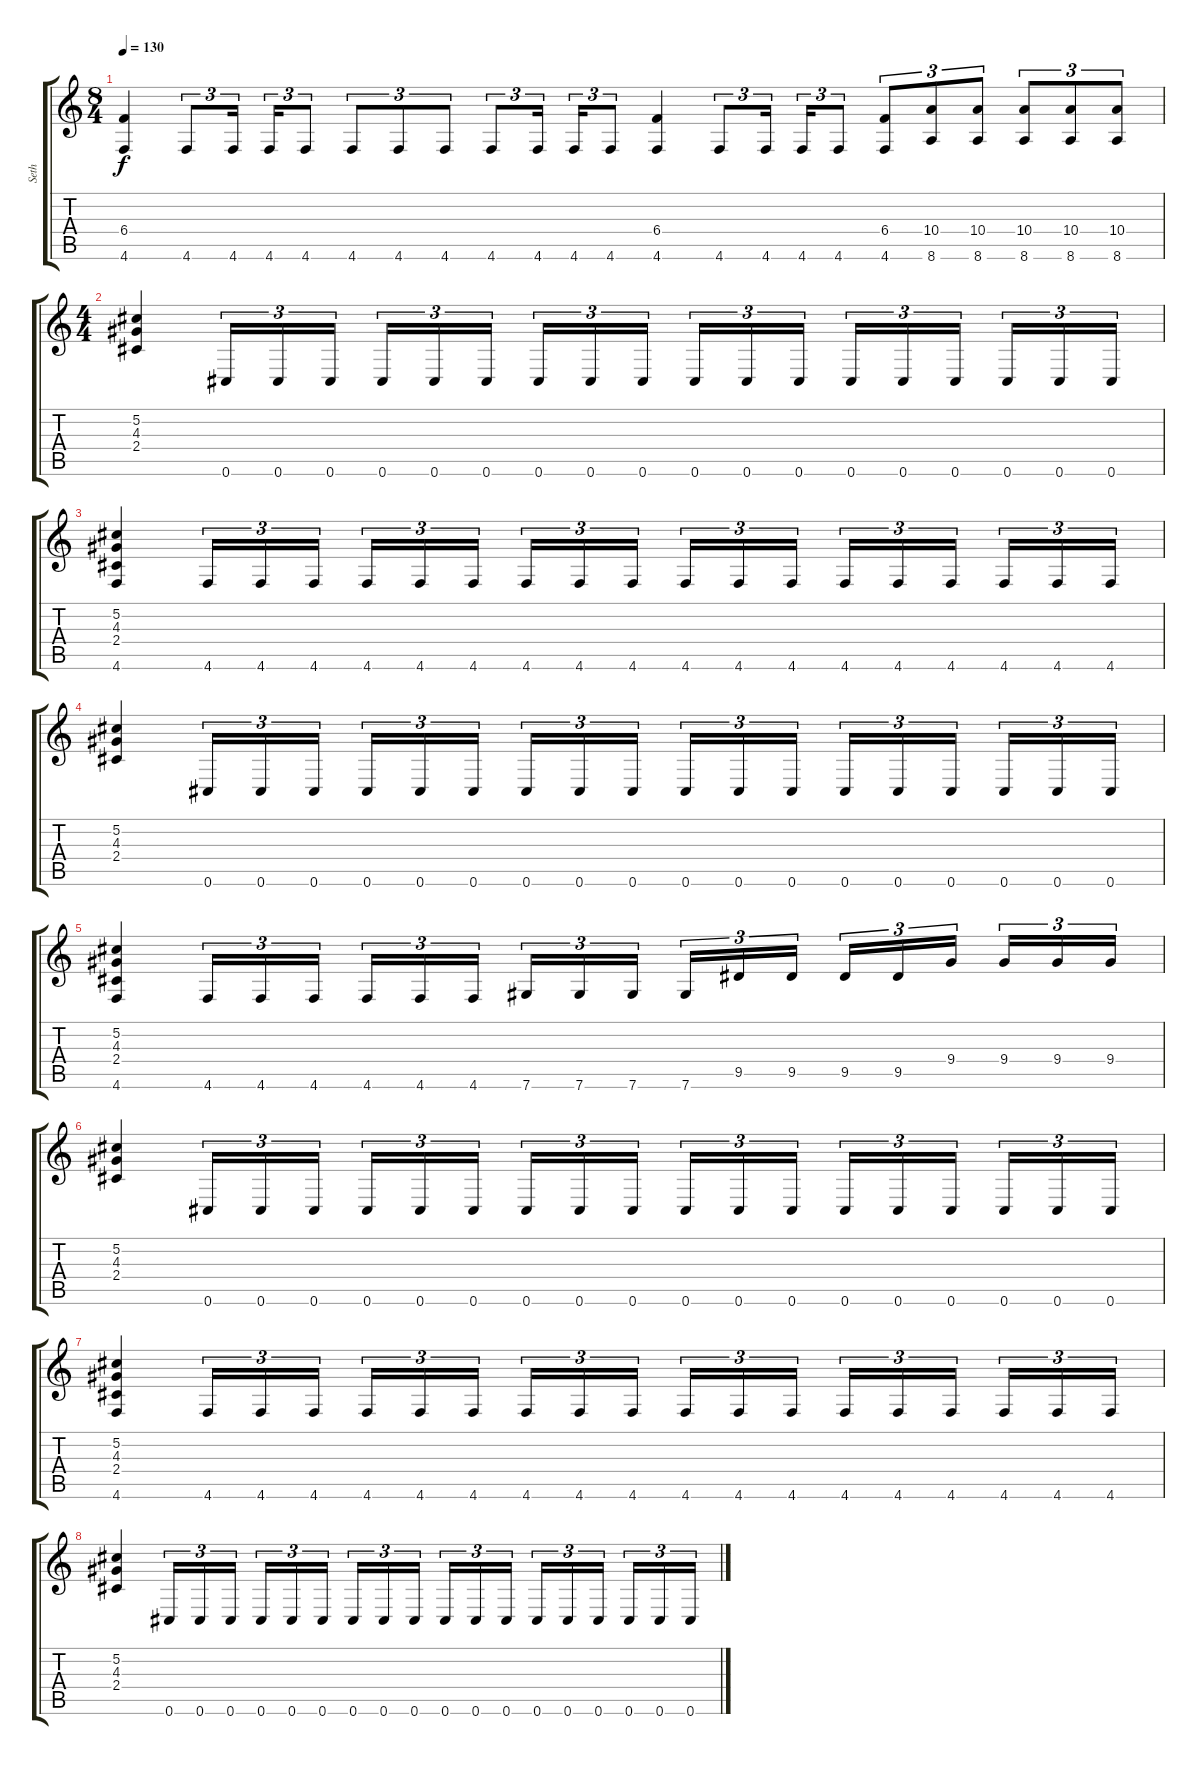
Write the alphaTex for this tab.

\track ("Seth" "Seth") {instrument distortionguitar}
\staff {score tabs}
\tuning (Db4 Ab3 E3 B2 Gb2 Db2) {hide}
\ts (8 4)
\tempo 130
\clef g2
\ks c
(6.4 4.6).4{dy f} 4.6.8{tu (3 2)} 4.6.16{tu (3 2) beam splitsecondary} 4.6.16{tu (3 2)} 4.6.8{tu (3 2)} 4.6.8{tu (3 2)} 4.6.8{tu (3 2)} 4.6.8{tu (3 2)} 4.6.8{tu (3 2)} 4.6.16{tu (3 2) beam splitsecondary} 4.6.16{tu (3 2)} 4.6.8{tu (3 2)} (6.4 4.6).4 4.6.8{tu (3 2)} 4.6.16{tu (3 2) beam splitsecondary} 4.6.16{tu (3 2)} 4.6.8{tu (3 2)} (6.4 4.6).8{tu (3 2)} (10.4 8.6).8{tu (3 2)} (10.4 8.6).8{tu (3 2)} (10.4 8.6).8{tu (3 2)} (10.4 8.6).8{tu (3 2)} (10.4 8.6).8{tu (3 2)} |
\ts (4 4)
(5.2 4.3 2.4).4 0.6.16{tu (3 2)} 0.6.16{tu (3 2)} 0.6.16{tu (3 2) beam splitsecondary} 0.6.16{tu (3 2)} 0.6.16{tu (3 2)} 0.6.16{tu (3 2)} 0.6.16{tu (3 2)} 0.6.16{tu (3 2)} 0.6.16{tu (3 2) beam splitsecondary} 0.6.16{tu (3 2)} 0.6.16{tu (3 2)} 0.6.16{tu (3 2)} 0.6.16{tu (3 2)} 0.6.16{tu (3 2)} 0.6.16{tu (3 2) beam splitsecondary} 0.6.16{tu (3 2)} 0.6.16{tu (3 2)} 0.6.16{tu (3 2)} |
(5.2 4.3 2.4 4.6).4 4.6.16{tu (3 2)} 4.6.16{tu (3 2)} 4.6.16{tu (3 2) beam splitsecondary} 4.6.16{tu (3 2)} 4.6.16{tu (3 2)} 4.6.16{tu (3 2)} 4.6.16{tu (3 2)} 4.6.16{tu (3 2)} 4.6.16{tu (3 2) beam splitsecondary} 4.6.16{tu (3 2)} 4.6.16{tu (3 2)} 4.6.16{tu (3 2)} 4.6.16{tu (3 2)} 4.6.16{tu (3 2)} 4.6.16{tu (3 2) beam splitsecondary} 4.6.16{tu (3 2)} 4.6.16{tu (3 2)} 4.6.16{tu (3 2)} |
(5.2 4.3 2.4).4 0.6.16{tu (3 2)} 0.6.16{tu (3 2)} 0.6.16{tu (3 2) beam splitsecondary} 0.6.16{tu (3 2)} 0.6.16{tu (3 2)} 0.6.16{tu (3 2)} 0.6.16{tu (3 2)} 0.6.16{tu (3 2)} 0.6.16{tu (3 2) beam splitsecondary} 0.6.16{tu (3 2)} 0.6.16{tu (3 2)} 0.6.16{tu (3 2)} 0.6.16{tu (3 2)} 0.6.16{tu (3 2)} 0.6.16{tu (3 2) beam splitsecondary} 0.6.16{tu (3 2)} 0.6.16{tu (3 2)} 0.6.16{tu (3 2)} |
(5.2 4.3 2.4 4.6).4 4.6.16{tu (3 2)} 4.6.16{tu (3 2)} 4.6.16{tu (3 2) beam splitsecondary} 4.6.16{tu (3 2)} 4.6.16{tu (3 2)} 4.6.16{tu (3 2)} 7.6.16{tu (3 2)} 7.6.16{tu (3 2)} 7.6.16{tu (3 2) beam splitsecondary} 7.6.16{tu (3 2)} 9.5.16{tu (3 2)} 9.5.16{tu (3 2)} 9.5.16{tu (3 2)} 9.5.16{tu (3 2)} 9.4.16{tu (3 2) beam splitsecondary} 9.4.16{tu (3 2)} 9.4.16{tu (3 2)} 9.4.16{tu (3 2)} |
(5.2 4.3 2.4).4 0.6.16{tu (3 2)} 0.6.16{tu (3 2)} 0.6.16{tu (3 2) beam splitsecondary} 0.6.16{tu (3 2)} 0.6.16{tu (3 2)} 0.6.16{tu (3 2)} 0.6.16{tu (3 2)} 0.6.16{tu (3 2)} 0.6.16{tu (3 2) beam splitsecondary} 0.6.16{tu (3 2)} 0.6.16{tu (3 2)} 0.6.16{tu (3 2)} 0.6.16{tu (3 2)} 0.6.16{tu (3 2)} 0.6.16{tu (3 2) beam splitsecondary} 0.6.16{tu (3 2)} 0.6.16{tu (3 2)} 0.6.16{tu (3 2)} |
(5.2 4.3 2.4 4.6).4 4.6.16{tu (3 2)} 4.6.16{tu (3 2)} 4.6.16{tu (3 2) beam splitsecondary} 4.6.16{tu (3 2)} 4.6.16{tu (3 2)} 4.6.16{tu (3 2)} 4.6.16{tu (3 2)} 4.6.16{tu (3 2)} 4.6.16{tu (3 2) beam splitsecondary} 4.6.16{tu (3 2)} 4.6.16{tu (3 2)} 4.6.16{tu (3 2)} 4.6.16{tu (3 2)} 4.6.16{tu (3 2)} 4.6.16{tu (3 2) beam splitsecondary} 4.6.16{tu (3 2)} 4.6.16{tu (3 2)} 4.6.16{tu (3 2)} |
(5.2 4.3 2.4).4 0.6.16{tu (3 2)} 0.6.16{tu (3 2)} 0.6.16{tu (3 2) beam splitsecondary} 0.6.16{tu (3 2)} 0.6.16{tu (3 2)} 0.6.16{tu (3 2)} 0.6.16{tu (3 2)} 0.6.16{tu (3 2)} 0.6.16{tu (3 2) beam splitsecondary} 0.6.16{tu (3 2)} 0.6.16{tu (3 2)} 0.6.16{tu (3 2)} 0.6.16{tu (3 2)} 0.6.16{tu (3 2)} 0.6.16{tu (3 2) beam splitsecondary} 0.6.16{tu (3 2)} 0.6.16{tu (3 2)} 0.6.16{tu (3 2)}
